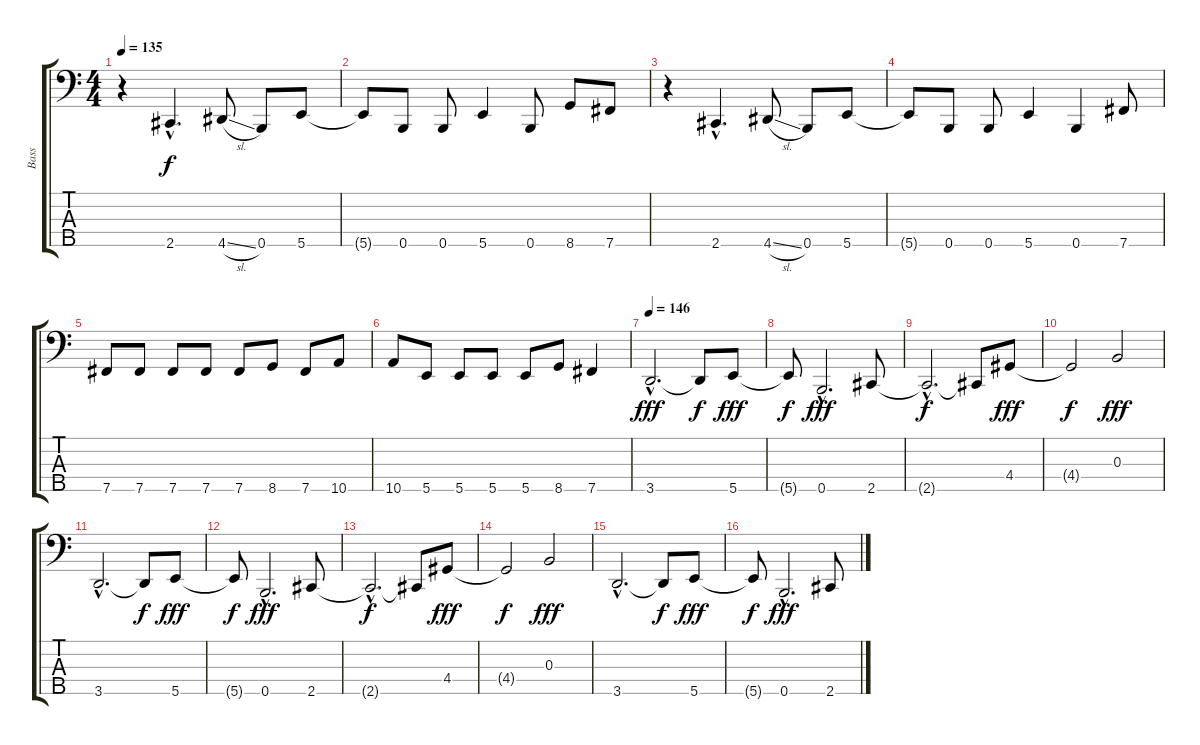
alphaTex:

\track ("Bass" "Bass") {instrument electricbassfinger}
\staff {score tabs}
\tuning (A2 E2 B1 E1 B0) {hide}
\ts (4 4)
\tempo 135
\clef f4
\ks c
r.4{dy f} 2.5{hac}.4{d} 4.5{sl}.8 0.5.8 5.5.8 |
5.5{t}.8 0.5.8 0.5.8 5.5.4 0.5.8 8.5.8 7.5.8 |
r.4 2.5{hac}.4{d} 4.5{sl}.8 0.5.8 5.5.8 |
5.5{t}.8 0.5.8 0.5.8 5.5.4 0.5.4 7.5.8 |
7.5.8 7.5.8 7.5.8 7.5.8 7.5.8 8.5.8 7.5.8 10.5.8 |
10.5.8 5.5.8 5.5.8 5.5.8 5.5.8 8.5.8 7.5.4 |
\tempo 146
3.5{hac}.2{d dy fff} 3.5{t}.8{dy f} 5.5.8{dy fff} |
5.5{t}.8{dy f} 0.5{hac}.2{d dy fff} 2.5.8 |
2.5{hac t}.2{d dy f} 2.5{t}.8 4.4.8{dy fff} |
4.4{t}.2{dy f} 0.3.2{dy fff} |
3.5{hac}.2{d} 3.5{t}.8{dy f} 5.5.8{dy fff} |
5.5{t}.8{dy f} 0.5{hac}.2{d dy fff} 2.5.8 |
2.5{hac t}.2{d dy f} 2.5{t}.8 4.4.8{dy fff} |
4.4{t}.2{dy f} 0.3.2{dy fff} |
3.5{hac}.2{d} 3.5{t}.8{dy f} 5.5.8{dy fff} |
5.5{t}.8{dy f} 0.5{hac}.2{d dy fff} 2.5.8
